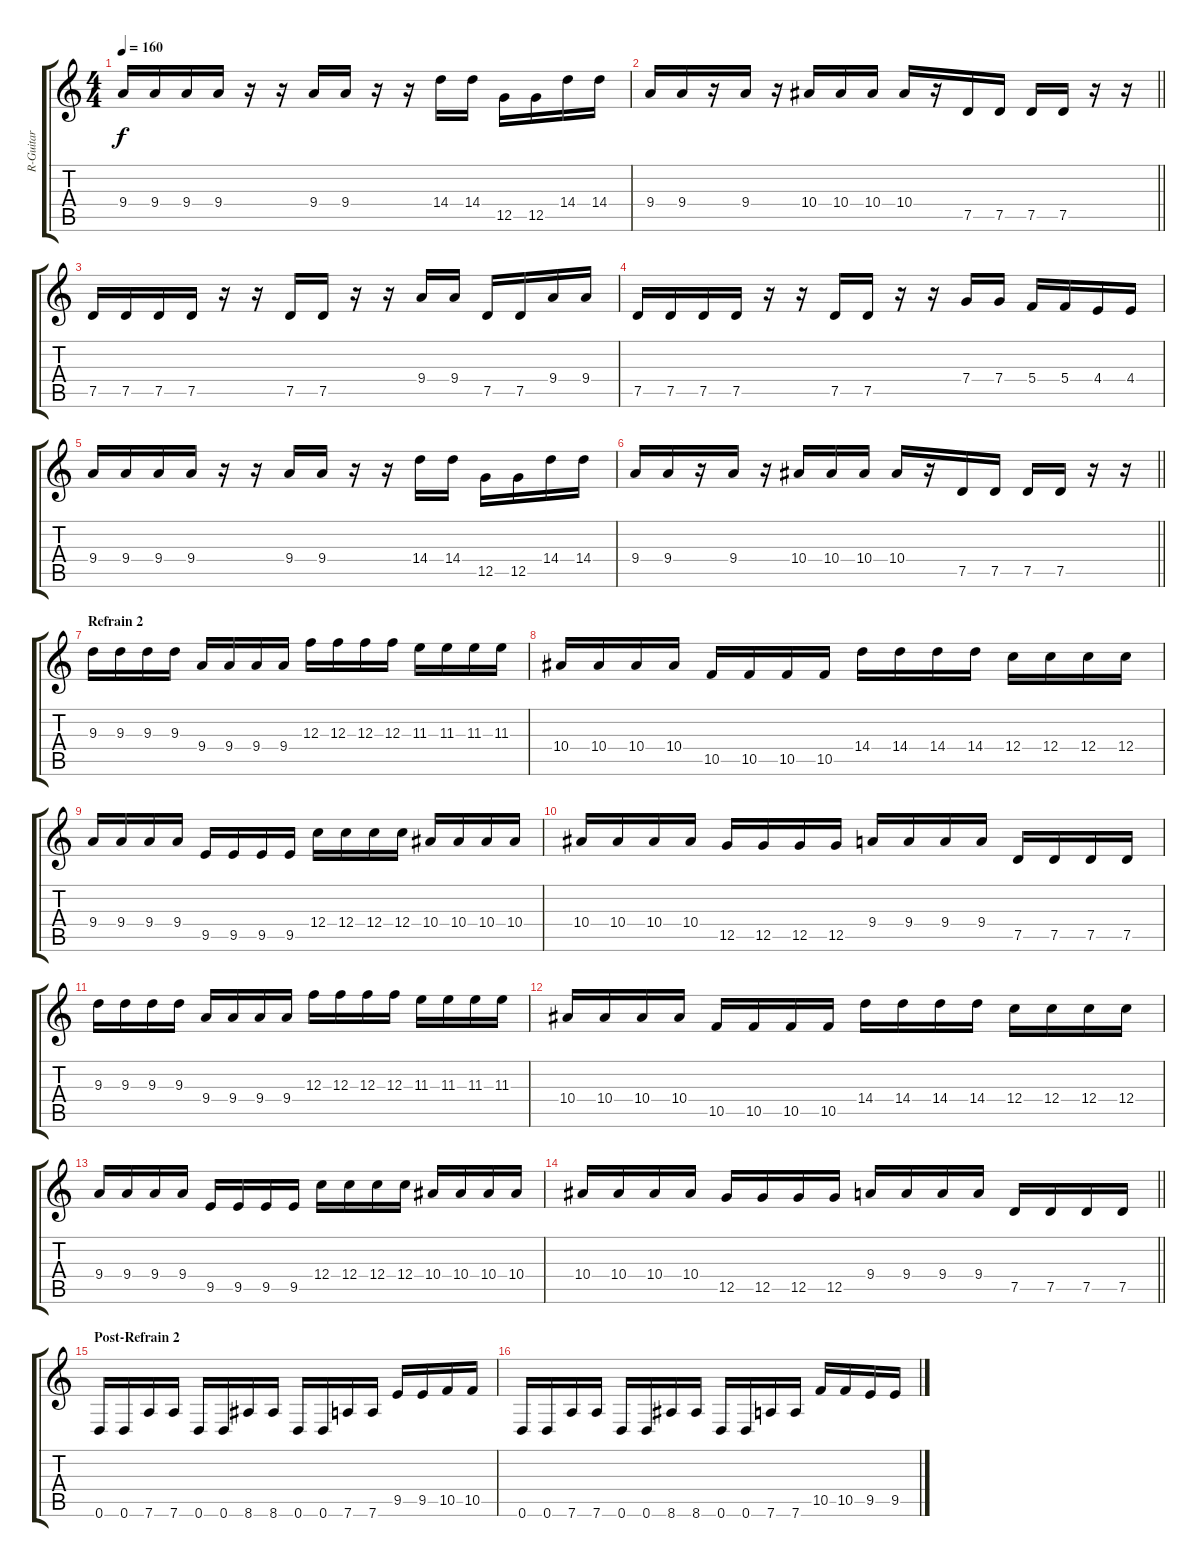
\track ("R-Guitar" "R-Guitar") {instrument distortionguitar}
\staff {score tabs}
\tuning (D4 A3 F3 C3 G2 D2) {hide}
\ts (4 4)
\tempo 160
\clef g2
\ks c
9.4.16{dy f} 9.4.16 9.4.16 9.4.16 r.16 r.16 9.4.16 9.4.16 r.16 r.16 14.4.16 14.4.16 12.5.16 12.5.16 14.4.16 14.4.16 |
\barLineRight lightlight
9.4.16 9.4.16 r.16 9.4.16 r.16 10.4.16 10.4.16 10.4.16 10.4.16 r.16 7.5.16 7.5.16 7.5.16 7.5.16 r.16 r.16 |
7.5.16 7.5.16 7.5.16 7.5.16 r.16 r.16 7.5.16 7.5.16 r.16 r.16 9.4.16 9.4.16 7.5.16 7.5.16 9.4.16 9.4.16 |
7.5.16 7.5.16 7.5.16 7.5.16 r.16 r.16 7.5.16 7.5.16 r.16 r.16 7.4.16 7.4.16 5.4.16 5.4.16 4.4.16 4.4.16 |
9.4.16 9.4.16 9.4.16 9.4.16 r.16 r.16 9.4.16 9.4.16 r.16 r.16 14.4.16 14.4.16 12.5.16 12.5.16 14.4.16 14.4.16 |
\barLineRight lightlight
9.4.16 9.4.16 r.16 9.4.16 r.16 10.4.16 10.4.16 10.4.16 10.4.16 r.16 7.5.16 7.5.16 7.5.16 7.5.16 r.16 r.16 |
\section ("" "Refrain 2")
9.3.16 9.3.16 9.3.16 9.3.16 9.4.16 9.4.16 9.4.16 9.4.16 12.3.16 12.3.16 12.3.16 12.3.16 11.3.16 11.3.16 11.3.16 11.3.16 |
10.4.16 10.4.16 10.4.16 10.4.16 10.5.16 10.5.16 10.5.16 10.5.16 14.4.16 14.4.16 14.4.16 14.4.16 12.4.16 12.4.16 12.4.16 12.4.16 |
9.4.16 9.4.16 9.4.16 9.4.16 9.5.16 9.5.16 9.5.16 9.5.16 12.4.16 12.4.16 12.4.16 12.4.16 10.4.16 10.4.16 10.4.16 10.4.16 |
10.4.16 10.4.16 10.4.16 10.4.16 12.5.16 12.5.16 12.5.16 12.5.16 9.4.16 9.4.16 9.4.16 9.4.16 7.5.16 7.5.16 7.5.16 7.5.16 |
9.3.16 9.3.16 9.3.16 9.3.16 9.4.16 9.4.16 9.4.16 9.4.16 12.3.16 12.3.16 12.3.16 12.3.16 11.3.16 11.3.16 11.3.16 11.3.16 |
10.4.16 10.4.16 10.4.16 10.4.16 10.5.16 10.5.16 10.5.16 10.5.16 14.4.16 14.4.16 14.4.16 14.4.16 12.4.16 12.4.16 12.4.16 12.4.16 |
9.4.16 9.4.16 9.4.16 9.4.16 9.5.16 9.5.16 9.5.16 9.5.16 12.4.16 12.4.16 12.4.16 12.4.16 10.4.16 10.4.16 10.4.16 10.4.16 |
\barLineRight lightlight
10.4.16 10.4.16 10.4.16 10.4.16 12.5.16 12.5.16 12.5.16 12.5.16 9.4.16 9.4.16 9.4.16 9.4.16 7.5.16 7.5.16 7.5.16 7.5.16 |
\section ("" "Post-Refrain 2")
0.6.16 0.6.16 7.6.16 7.6.16 0.6.16 0.6.16 8.6.16 8.6.16 0.6.16 0.6.16 7.6.16 7.6.16 9.5.16 9.5.16 10.5.16 10.5.16 |
0.6.16 0.6.16 7.6.16 7.6.16 0.6.16 0.6.16 8.6.16 8.6.16 0.6.16 0.6.16 7.6.16 7.6.16 10.5.16 10.5.16 9.5.16 9.5.16
